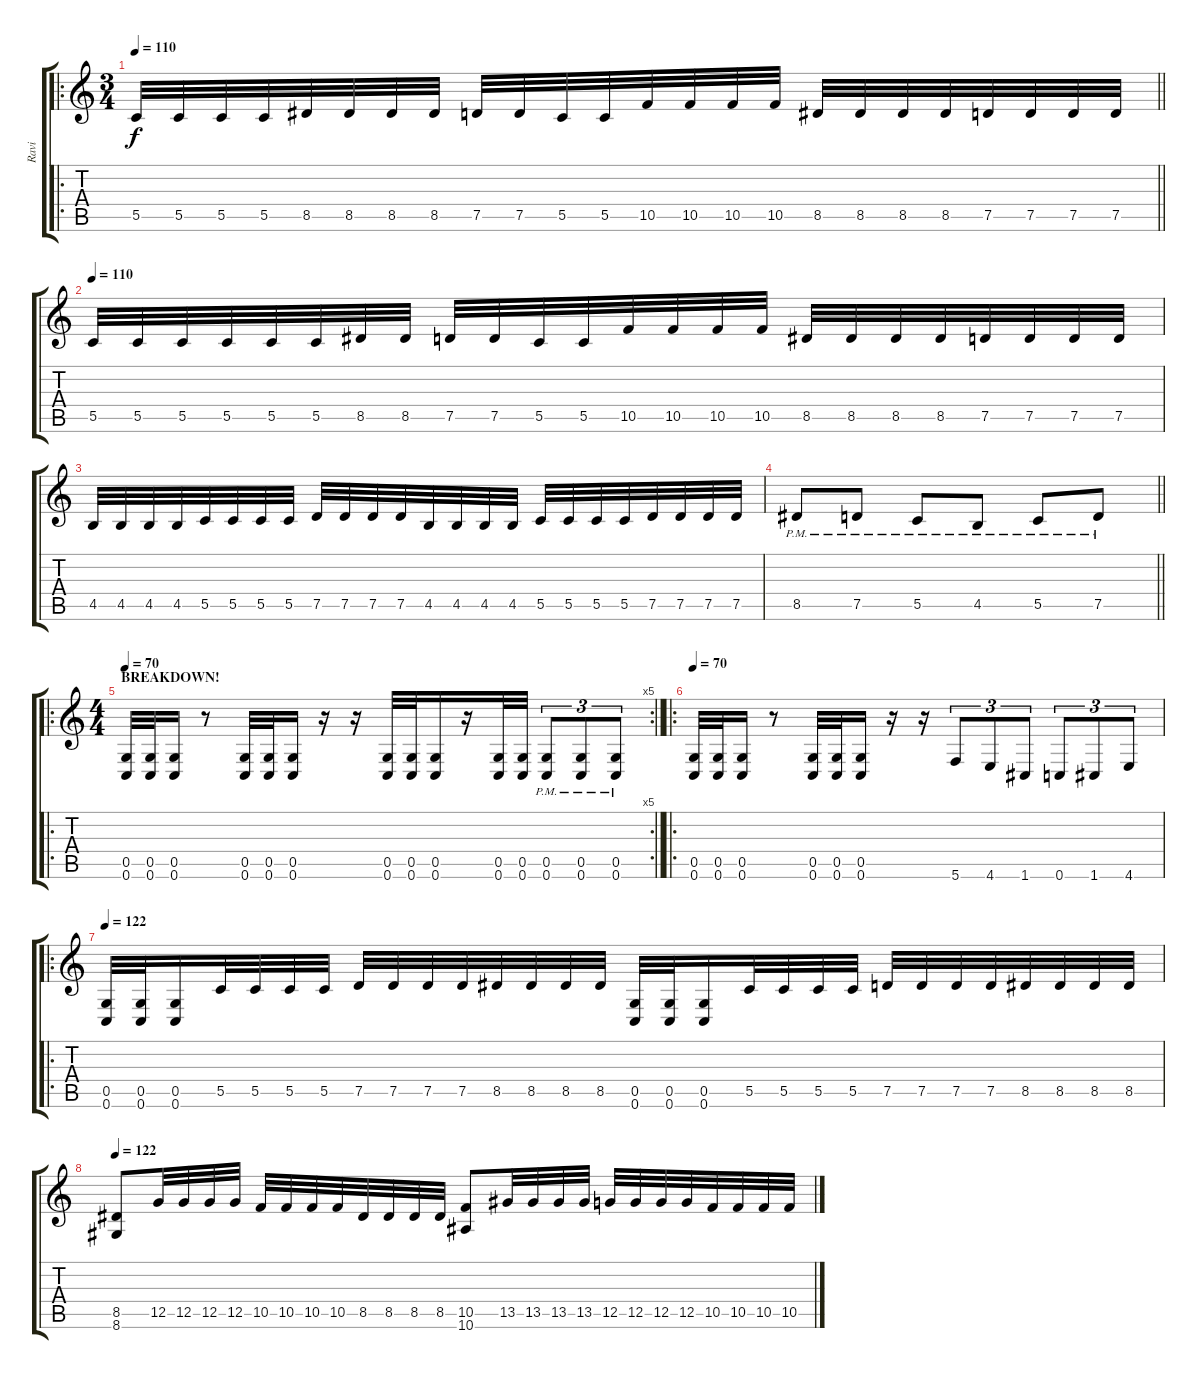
\track ("Ravi" "Ravi") {instrument distortionguitar}
\staff {score tabs}
\tuning (D4 A3 F3 C3 G2 C2) {hide}
\ro
\ts (3 4)
\section ("" "")
\tempo 110
\clef g2
\barLineRight lightlight
\ks c
5.5.32{dy f} 5.5.32 5.5.32 5.5.32 8.5.32 8.5.32 8.5.32 8.5.32 7.5.32 7.5.32 5.5.32 5.5.32 10.5.32 10.5.32 10.5.32 10.5.32 8.5.32 8.5.32 8.5.32 8.5.32 7.5.32 7.5.32 7.5.32 7.5.32 |
\tempo 110
5.5.32 5.5.32 5.5.32 5.5.32 5.5.32 5.5.32 8.5.32 8.5.32 7.5.32 7.5.32 5.5.32 5.5.32 10.5.32 10.5.32 10.5.32 10.5.32 8.5.32 8.5.32 8.5.32 8.5.32 7.5.32 7.5.32 7.5.32 7.5.32 |
4.5.32 4.5.32 4.5.32 4.5.32 5.5.32 5.5.32 5.5.32 5.5.32 7.5.32 7.5.32 7.5.32 7.5.32 4.5.32 4.5.32 4.5.32 4.5.32 5.5.32 5.5.32 5.5.32 5.5.32 7.5.32 7.5.32 7.5.32 7.5.32 |
\barLineRight lightlight
8.5{pm}.8 7.5{pm}.8 5.5{pm}.8 4.5{pm}.8 5.5{pm}.8 7.5{pm}.8 |
\ro
\rc 5
\ts (4 4)
\section ("" "BREAKDOWN!")
\tempo 70
\barLineRight lightlight
(0.5 0.6).32 (0.5 0.6).32 (0.5 0.6).16 r.8 (0.5 0.6).32 (0.5 0.6).32 (0.5 0.6).16 r.16 r.16 (0.5 0.6).32 (0.5 0.6).32 (0.5 0.6).16 r.16 (0.5 0.6).32 (0.5 0.6).32 (0.5{pm} 0.6{pm}).8{tu (3 2)} (0.5{pm} 0.6{pm}).8{tu (3 2)} (0.5{pm} 0.6{pm}).8{tu (3 2)} |
\ro
\tempo 70
(0.5 0.6).32 (0.5 0.6).32 (0.5 0.6).16 r.8 (0.5 0.6).32 (0.5 0.6).32 (0.5 0.6).16 r.16 r.16 5.6.8{tu (3 2)} 4.6.8{tu (3 2)} 1.6.8{tu (3 2)} 0.6.8{tu (3 2)} 1.6.8{tu (3 2)} 4.6.8{tu (3 2)} |
\ro
\tempo 122
(0.5 0.6).32 (0.5 0.6).32 (0.5 0.6).16 5.5.32 5.5.32 5.5.32 5.5.32 7.5.32 7.5.32 7.5.32 7.5.32 8.5.32 8.5.32 8.5.32 8.5.32 (0.5 0.6).32 (0.5 0.6).32 (0.5 0.6).16 5.5.32 5.5.32 5.5.32 5.5.32 7.5.32 7.5.32 7.5.32 7.5.32 8.5.32 8.5.32 8.5.32 8.5.32 |
\tempo 122
(8.5 8.6).8 12.5.32 12.5.32 12.5.32 12.5.32 10.5.32 10.5.32 10.5.32 10.5.32 8.5.32 8.5.32 8.5.32 8.5.32 (10.5 10.6).8 13.5.32 13.5.32 13.5.32 13.5.32 12.5.32 12.5.32 12.5.32 12.5.32 10.5.32 10.5.32 10.5.32 10.5.32
